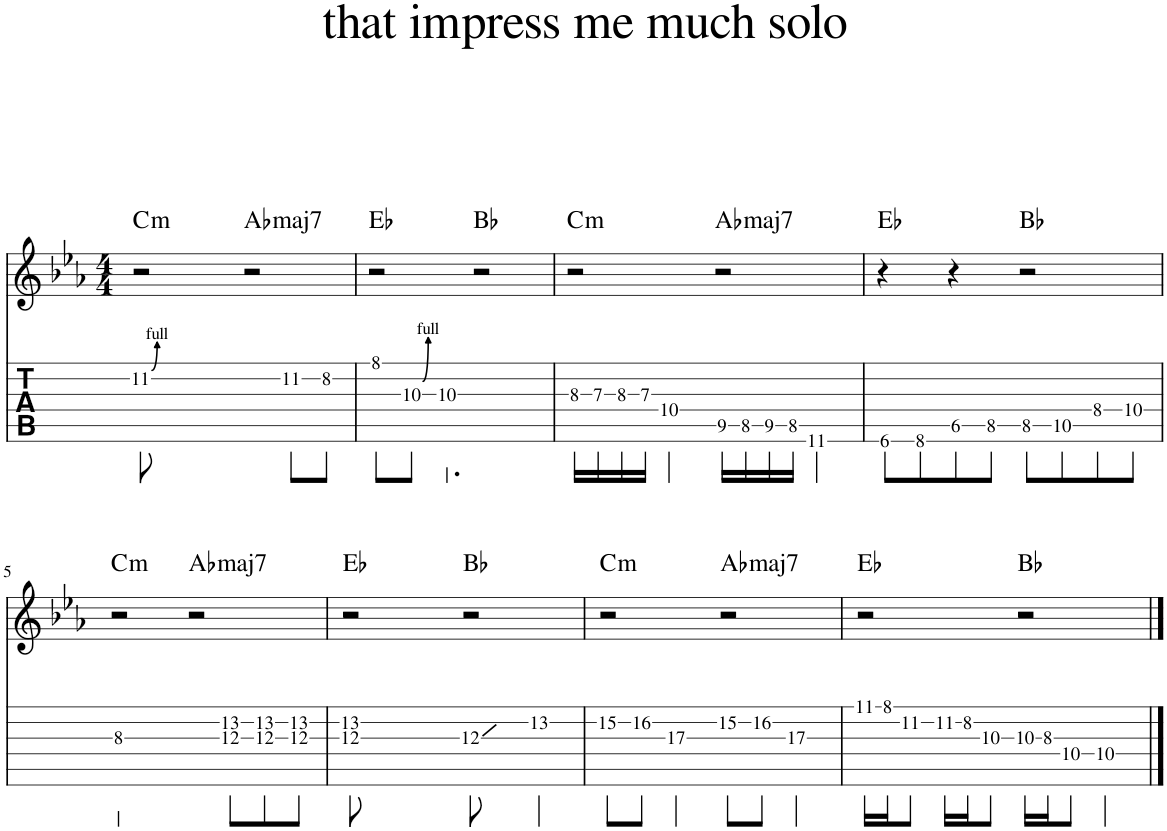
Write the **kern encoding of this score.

**kern	**kern	**harte
*part2	*part1	*part1
*staff2	*staff1	*
*I"Guitare électrique [Tablature]	*I"Piano	*
*	*I'Pno	*
*stria6	*	*
*	*clefG2	*
*k[b-e-a-]	*k[b-e-a-]	*
*M4/4	*M4/4	*
=1	=1	=1
!	!	!LO:H:kt=m
8b-\	2r	C:min
8r	.	.
2r	.	.
!	!	!LO:H:kt=maj7
.	2r	Ab:maj7
8b-\L	.	.
8g\J	.	.
=2	=2	=2
8cc\L	2r	Eb:maj
8f\J	.	.
2.f\	.	.
.	2r	Bb:maj
=3	=3	=3
!	!	!LO:H:kt=m
16e-\LL	2r	C:min
16d\	.	.
16e-\	.	.
16d\JJ	.	.
4c\	.	.
!	!	!LO:H:kt=maj7
16F#\LL	2r	Ab:maj7
16F\	.	.
16F#\	.	.
16F\JJ	.	.
4E-\	.	.
=4	=4	=4
8BB-\L	4r	Eb:maj
8C\	.	.
8E-\	4r	.
8F\J	.	.
8F\L	2r	Bb:maj
8G\	.	.
8B-\	.	.
8c\J	.	.
!!LO:LB:g=z
=5	=5	=5
!	!	!LO:H:kt=m
2e-\	2r	C:min
!	!	!LO:H:kt=maj7
8r	2r	Ab:maj7
8g\ 8cc\L	.	.
8g\ 8cc\	.	.
8g\ 8cc\J	.	.
=6	=6	=6
8g\ 8cc\	2r	Eb:maj
8r	.	.
4r	.	.
8g\	2r	Bb:maj
8r	.	.
4cc\	.	.
=7	=7	=7
!	!	!LO:H:kt=m
8dd\L	2r	C:min
8ee-\J	.	.
4cc\	.	.
!	!	!LO:H:kt=maj7
8dd\L	2r	Ab:maj7
8ee-\J	.	.
4cc\	.	.
=8	=8	=8
16ee-\LL	2r	Eb:maj
16cc\J	.	.
8b-\J	.	.
16b-\LL	.	.
16g\J	.	.
8f\J	.	.
16f\LL	2r	Bb:maj
16e-\J	.	.
8c\J	.	.
4c\	.	.
==	==	==
*-	*-	*-
